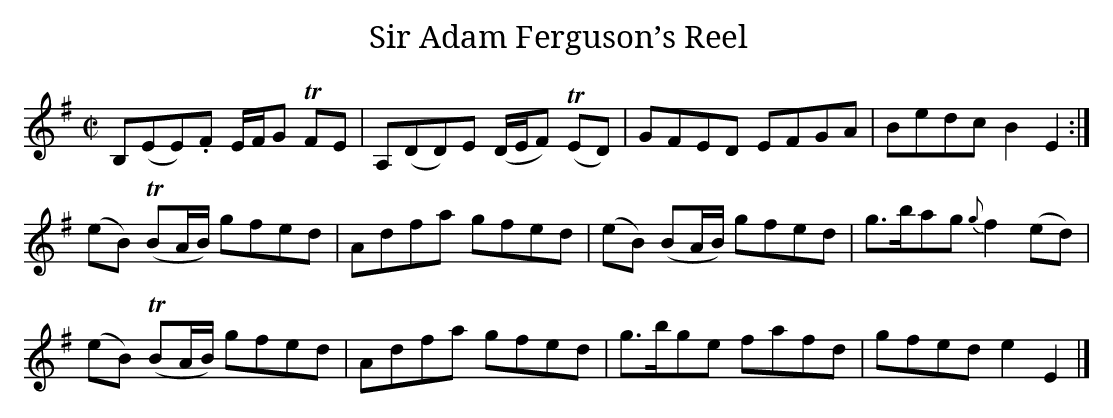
X:1
T:Sir Adam Ferguson’s Reel
M:C|
L:1/8
K:Emin
B,(EE).F E/F/G TFE|A,(DD)E (D/E/F) T(ED)|GFED EFGA|Bedc B2E2:|
(eB) T(BA/B/) gfed|Adfa gfed|(eB) (BA/B/) gfed|g>bag {g}f2 (ed)|
(eB) T(BA/B/) gfed|Adfa gfed|g>bge fafd|gfed e2E2|]
